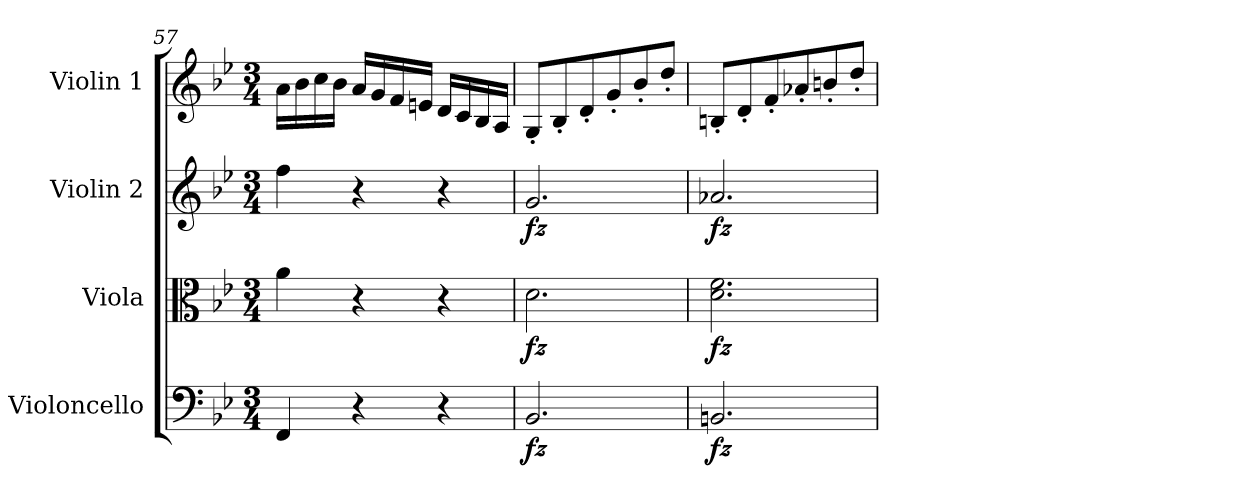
**kern	**dynam	**kern	**dynam	**kern	**dynam	**kern
*part4	*part4	*part3	*part3	*part2	*part2	*part1
*staff4	*staff4	*staff3	*staff3	*staff2	*staff2	*staff1
*I"Violoncello	*	*I"Viola	*	*I"Violin 2	*	*I"Violin 1
*I'Vc	*	*I'Vla	*	*I'Vln	*	*I'Vln
*clefF4	*	*clefC3	*	*clefG2	*	*clefG2
*k[b-e-]	*	*k[b-e-]	*	*k[b-e-]	*	*k[b-e-]
*M3/4	*	*M3/4	*	*M3/4	*	*M3/4
=57	=57	=57	=57	=57	=57	=57
4FF/	.	4a\	.	4ff\	.	16a\LL
.	.	.	.	.	.	16b-\
.	.	.	.	.	.	16cc\
.	.	.	.	.	.	16b-\JJ
4r	.	4r	.	4r	.	16a/LL
.	.	.	.	.	.	16g/
.	.	.	.	.	.	16f/
.	.	.	.	.	.	16en/JJ
4r	.	4r	.	4r	.	16d/LL
.	.	.	.	.	.	16c/
.	.	.	.	.	.	16B-/
.	.	.	.	.	.	16A/JJ
=58	=58	=58	=58	=58	=58	=58
!	!LO:DY:b	!	!LO:DY:b	!	!LO:DY:b	!
2.BB-/	fz	2.d\	fz	2.g/	fz	8G'/L
.	.	.	.	.	.	8B-'/
.	.	.	.	.	.	8d'/
.	.	.	.	.	.	8g'/
.	.	.	.	.	.	8b-'/
.	.	.	.	.	.	8dd'/J
!!LO:LB:g=z
=59	=59	=59	=59	=59	=59	=59
!	!LO:DY:b	!	!LO:DY:b	!	!LO:DY:b	!
2.BBn/	fz	2.d\ 2.f\	fz	2.a-X/	fz	8Bn'/L
.	.	.	.	.	.	8d'/
.	.	.	.	.	.	8f'/
.	.	.	.	.	.	8a-X'/
.	.	.	.	.	.	8bn'/
.	.	.	.	.	.	8dd'/J
=	=	=	=	=	=	=
*-	*-	*-	*-	*-	*-	*-
